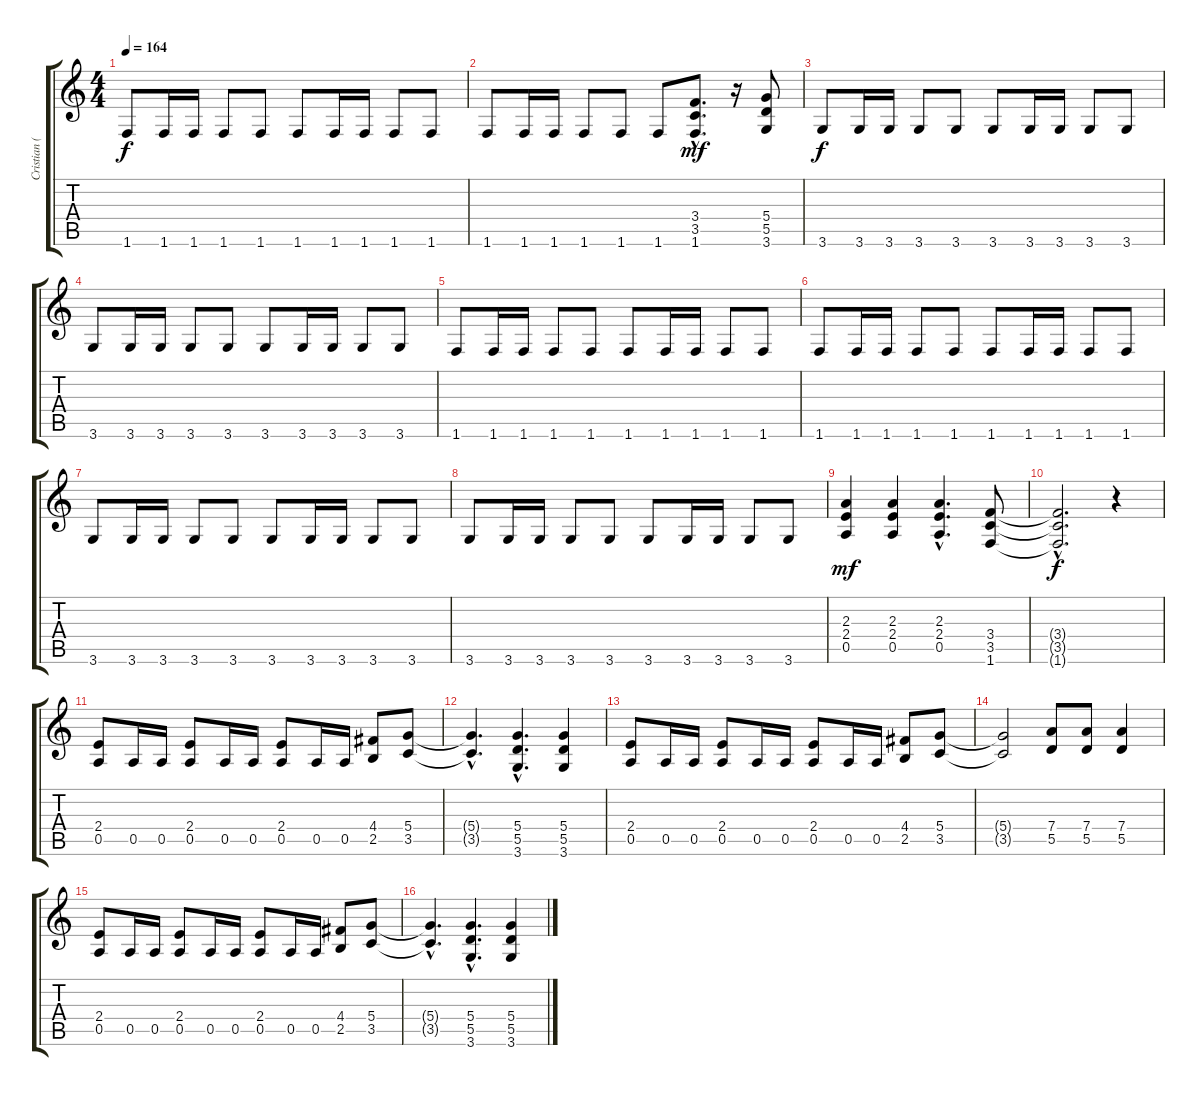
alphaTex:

\track ("Cristian (guitarra)" "Cristian (") {instrument distortionguitar}
\staff {score tabs}
\tuning (E4 B3 G3 D3 A2 E2) {hide}
\ts (4 4)
\tempo 164
\clef g2
\ks c
1.6.8{dy f} 1.6.16 1.6.16 1.6.8 1.6.8 1.6.8 1.6.16 1.6.16 1.6.8 1.6.8 |
1.6.8 1.6.16 1.6.16 1.6.8 1.6.8 1.6.8 (3.4{hac} 3.5{hac} 1.6{hac}).8{d dy mf} r.16 (5.4 5.5 3.6).8 |
3.6.8{dy f} 3.6.16 3.6.16 3.6.8 3.6.8 3.6.8 3.6.16 3.6.16 3.6.8 3.6.8 |
3.6.8 3.6.16 3.6.16 3.6.8 3.6.8 3.6.8 3.6.16 3.6.16 3.6.8 3.6.8 |
1.6.8 1.6.16 1.6.16 1.6.8 1.6.8 1.6.8 1.6.16 1.6.16 1.6.8 1.6.8 |
1.6.8 1.6.16 1.6.16 1.6.8 1.6.8 1.6.8 1.6.16 1.6.16 1.6.8 1.6.8 |
3.6.8 3.6.16 3.6.16 3.6.8 3.6.8 3.6.8 3.6.16 3.6.16 3.6.8 3.6.8 |
3.6.8 3.6.16 3.6.16 3.6.8 3.6.8 3.6.8 3.6.16 3.6.16 3.6.8 3.6.8 |
(2.3 2.4 0.5).4{dy mf} (2.3 2.4 0.5).4 (2.3{hac} 2.4{hac} 0.5{hac}).4{d} (3.4 3.5 1.6).8 |
(3.4{hac t} 3.5{hac t} 1.6{hac t}).2{d dy f} r.4 |
\section ("" "")
(2.4 0.5).8 0.5.16 0.5.16 (2.4 0.5).8 0.5.16 0.5.16 (2.4 0.5).8 0.5.16 0.5.16 (4.4 2.5).8 (5.4 3.5).8 |
(5.4{hac t} 3.5{hac t}).4{d} (5.4{hac} 5.5{hac} 3.6{hac}).4{d} (5.4 5.5 3.6).4 |
(2.4 0.5).8 0.5.16 0.5.16 (2.4 0.5).8 0.5.16 0.5.16 (2.4 0.5).8 0.5.16 0.5.16 (4.4 2.5).8 (5.4 3.5).8 |
(5.4{t} 3.5{t}).2 (7.4 5.5).8 (7.4 5.5).8 (7.4 5.5).4 |
(2.4 0.5).8 0.5.16 0.5.16 (2.4 0.5).8 0.5.16 0.5.16 (2.4 0.5).8 0.5.16 0.5.16 (4.4 2.5).8 (5.4 3.5).8 |
(5.4{hac t} 3.5{hac t}).4{d} (5.4{hac} 5.5{hac} 3.6{hac}).4{d} (5.4 5.5 3.6).4
